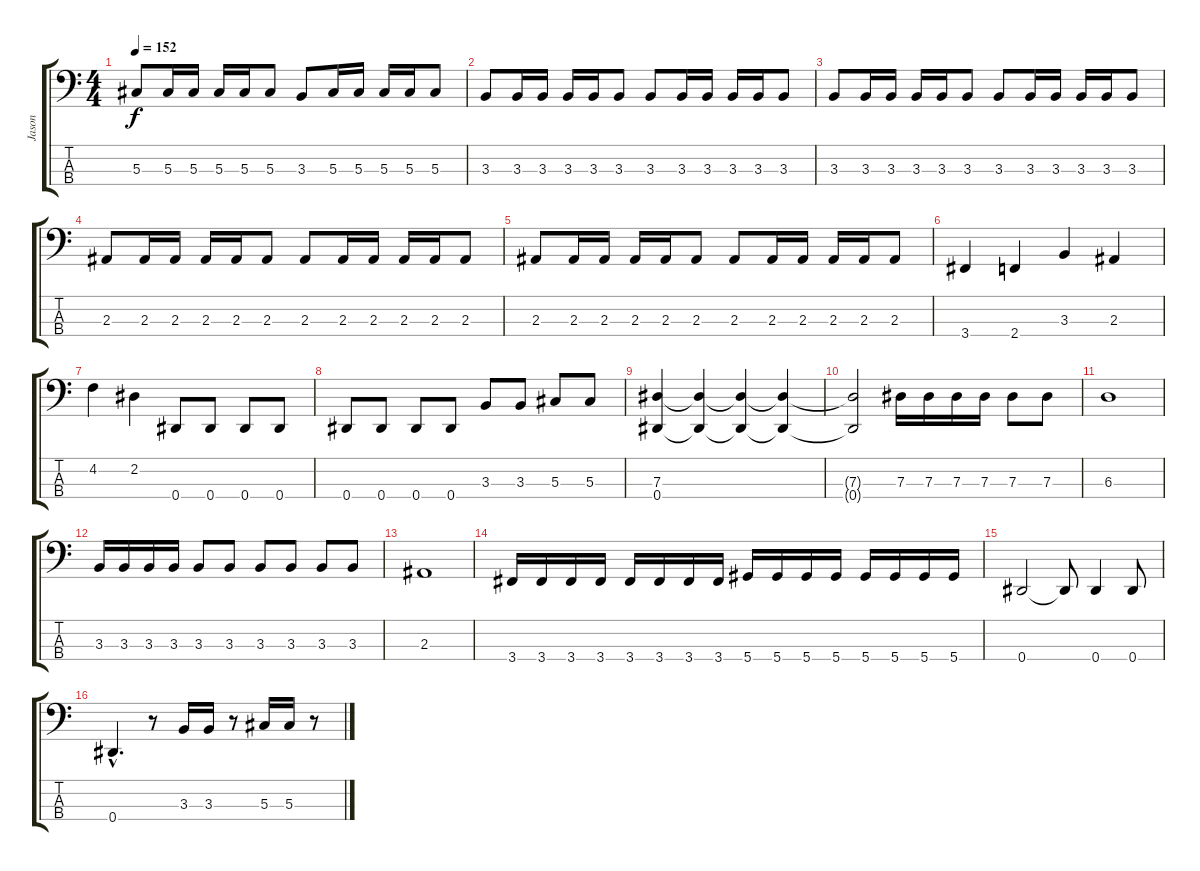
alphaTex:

\track ("Jason" "Jason") {instrument electricbassfinger}
\staff {score tabs}
\tuning (Gb2 Db2 Ab1 Eb1) {hide}
\ts (4 4)
\tempo 152
\clef f4
\ks c
5.3.8{dy f} 5.3.16 5.3.16 5.3.16 5.3.16 5.3.8 3.3.8 5.3.16 5.3.16 5.3.16 5.3.16 5.3.8 |
3.3.8 3.3.16 3.3.16 3.3.16 3.3.16 3.3.8 3.3.8 3.3.16 3.3.16 3.3.16 3.3.16 3.3.8 |
3.3.8 3.3.16 3.3.16 3.3.16 3.3.16 3.3.8 3.3.8 3.3.16 3.3.16 3.3.16 3.3.16 3.3.8 |
2.3.8 2.3.16 2.3.16 2.3.16 2.3.16 2.3.8 2.3.8 2.3.16 2.3.16 2.3.16 2.3.16 2.3.8 |
2.3.8 2.3.16 2.3.16 2.3.16 2.3.16 2.3.8 2.3.8 2.3.16 2.3.16 2.3.16 2.3.16 2.3.8 |
3.4.4 2.4.4 3.3.4 2.3.4 |
4.2.4 2.2.4 0.4.8 0.4.8 0.4.8 0.4.8 |
0.4.8 0.4.8 0.4.8 0.4.8 3.3.8 3.3.8 5.3.8 5.3.8 |
(7.3 0.4).4 (7.3{t} 0.4{t}).4 (7.3{t} 0.4{t}).4 (7.3{t} 0.4{t}).4 |
(7.3{t} 0.4{t}).2 7.3.16 7.3.16 7.3.16 7.3.16 7.3.8 7.3.8 |
6.3.1 |
3.3.16 3.3.16 3.3.16 3.3.16 3.3.8 3.3.8 3.3.8 3.3.8 3.3.8 3.3.8 |
2.3.1 |
3.4.16 3.4.16 3.4.16 3.4.16 3.4.16 3.4.16 3.4.16 3.4.16 5.4.16 5.4.16 5.4.16 5.4.16 5.4.16 5.4.16 5.4.16 5.4.16 |
0.4.2 0.4{t}.8 0.4.4 0.4.8 |
0.4{hac}.4{d} r.8 3.3.16 3.3.16 r.8 5.3.16 5.3.16 r.8
